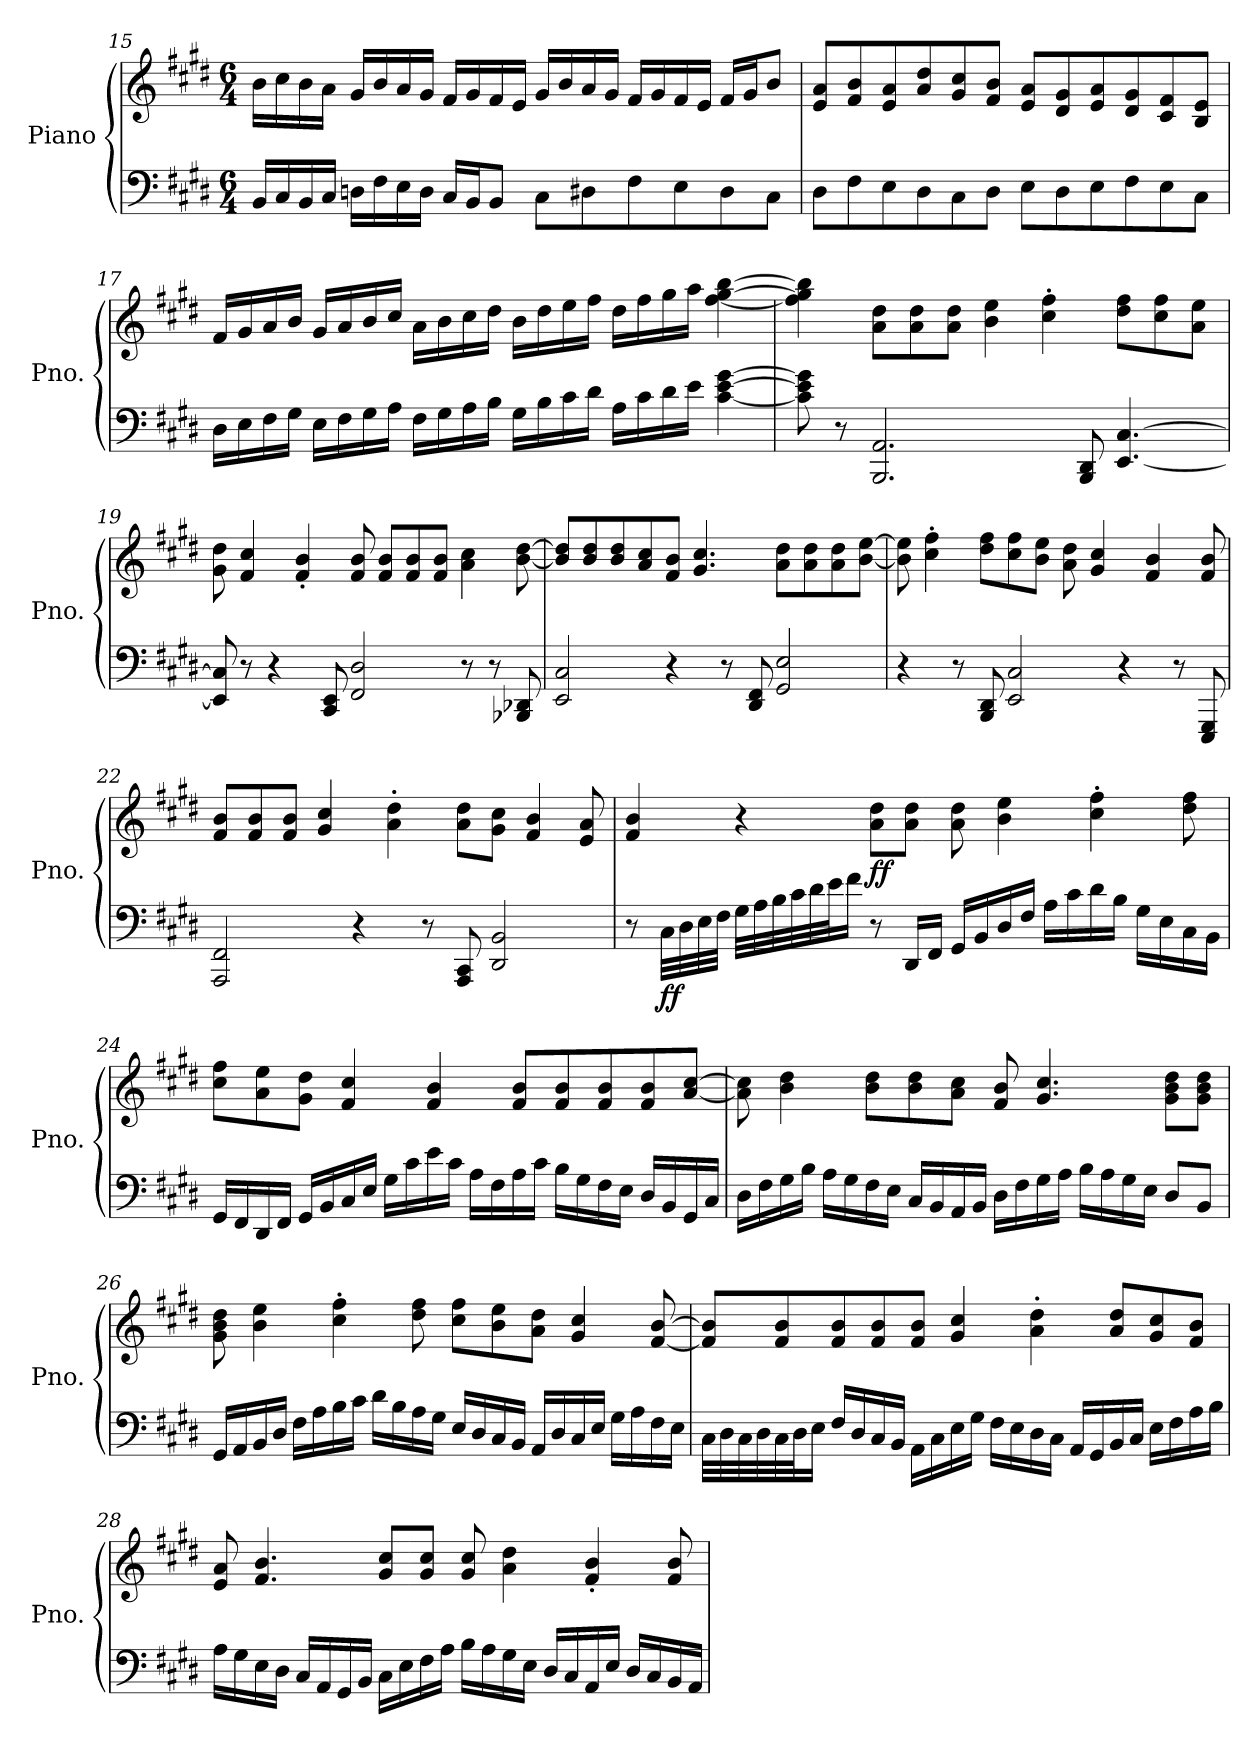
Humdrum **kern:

**kern	**kern	**dynam
*part1	*part1	*part1
*staff2	*staff1	*staff1/2
*I"Piano	*	*
*I'Pno.	*	*
*clefF4	*clefG2	*
*k[f#c#g#d#]	*k[f#c#g#d#]	*
*M6/4	*M6/4	*
=15	=15	=15
16BB/LL	16b\LL	.
16C#/	16cc#\	.
16BB/	16b\	.
16C#/JJ	16a\JJ	.
16Dn\LL	16g#/LL	.
16F#\	16b/	.
16E\	16a/	.
16D\JJ	16g#/JJ	.
16C#/LL	16f#/LL	.
16BB/J	16g#/	.
8BB/J	16f#/	.
.	16e/JJ	.
8C#\L	16g#/LL	.
.	16b/	.
8D#X\	16a/	.
.	16g#/JJ	.
8F#\	16f#/LL	.
.	16g#/	.
8E\	16f#/	.
.	16e/JJ	.
8D#\	16f#/LL	.
.	16g#/J	.
8C#\J	8b/J	.
!!LO:PB:g=z
=16	=16	=16
8D#\L	8e/ 8a/L	.
8F#\	8f#/ 8b/	.
8E\	8e/ 8a/	.
8D#\	8a/ 8dd#/	.
8C#\	8g#/ 8cc#/	.
8D#\J	8f#/ 8b/J	.
8E\L	8e/ 8a/L	.
8D#\	8d#/ 8g#/	.
8E\	8e/ 8a/	.
8F#\	8d#/ 8g#/	.
8E\	8c#/ 8f#/	.
8C#\J	8B/ 8e/J	.
=17	=17	=17
16D#\LL	16f#/LL	.
16E\	16g#/	.
16F#\	16a/	.
16G#\JJ	16b/JJ	.
16E\LL	16g#/LL	.
16F#\	16a/	.
16G#\	16b/	.
16A\JJ	16cc#/JJ	.
16F#\LL	16a\LL	.
16G#\	16b\	.
16A\	16cc#\	.
16B\JJ	16dd#\JJ	.
16G#\LL	16b\LL	.
16B\	16dd#\	.
16c#\	16ee\	.
16d#\JJ	16ff#\JJ	.
16A\LL	16dd#\LL	.
16c#\	16ff#\	.
16d#\	16gg#\	.
16e\JJ	16aa\JJ	.
[4c#\ [4e\ [4g#\	[4ff#\ [4gg#\ [4bb\	.
!!LO:LB:g=z
=18	=18	=18
8c#\] 8e\] 8g#\]	4ff#\] 4gg#\] 4bb\]	.
8r	.	.
!	!	!LO:DY:b=2
!	!	!LO:DY:n=1:b
2.BBB/ 2.AA/	8a\ 8dd#\L	mf mf
.	8a\ 8dd#\	.
.	8a\ 8dd#\J	.
.	4b\ 4ee\	.
.	4cc#\' 4ff#\'	.
8BBB/ 8DD#/	.	.
[4.EE/ [4.C#/	8dd#\ 8ff#\L	.
.	8cc#\ 8ff#\	.
.	8a\ 8ee\J	.
=19	=19	=19
8EE/] 8C#/]	8g#\ 8dd#\	.
8r	4f#/ 4cc#/	.
4r	.	.
.	4f#/' 4b/'	.
8CC#/ 8EE/	.	.
2FF#/ 2D#/	8f#/ 8b/	.
.	8f#/ 8b/L	.
.	8f#/ 8b/	.
.	8f#/ 8b/J	.
8r	4a\ 4cc#\	.
8r	.	.
8BBB-X/ 8DD-X/	[8b\ [8dd#\	.
=20	=20	=20
2EE/ 2C#/	8b/] 8dd#/]L	.
.	8b/ 8dd#/	.
.	8b/ 8dd#/	.
.	8a/ 8cc#/	.
4r	8f#/ 8b/J	.
.	4.g#/ 4.cc#/	.
8r	.	.
8DD#/ 8FF#/	.	.
2GG#/ 2E/	8a\ 8dd#\L	.
.	8a\ 8dd#\	.
.	8a\ 8dd#\	.
.	[8b\ [8ee\J	.
!!LO:LB:g=z
=21	=21	=21
4r	8b\] 8ee\]	.
.	4cc#\' 4ff#\'	.
8r	.	.
8BBB/ 8DD#/	8dd#\ 8ff#\L	.
2EE/ 2C#/	8cc#\ 8ff#\	.
.	8b\ 8ee\J	.
.	8a\ 8dd#\	.
.	4g#/ 4cc#/	.
4r	.	.
.	4f#/ 4b/	.
8r	.	.
8EEE/ 8GGG#/	8f#/ 8b/	.
=22	=22	=22
2AAA/ 2FF#/	8f#/ 8b/L	.
.	8f#/ 8b/	.
.	8f#/ 8b/J	.
.	4g#/ 4cc#/	.
4r	.	.
.	4a\' 4dd#\'	.
8r	.	.
8AAA/ 8CC#/	8a\ 8dd#\L	.
2DD#/ 2BB/	8g#\ 8cc#\J	.
.	4f#/ 4b/	.
.	8e/ 8a/	.
!!LO:LB:g=z
=23	=23	=23
8r	4f#/ 4b/	.
!	!	!LO:DY:b=2
32C#\LLL	.	ff
32D#\	.	.
32E\	.	.
32F#\JJJ	.	.
32G#\LLL	4r	.
32A\	.	.
32B\	.	.
32c#\	.	.
32d#\	.	.
32e\J	.	.
16f#\JJ	.	.
!	!	!LO:DY:b
8r	8a\ 8dd#\L	ff
16DD#/LL	8a\ 8dd#\J	.
16FF#/JJ	.	.
16GG#/LL	8a\ 8dd#\	.
16BB/	.	.
16D#/	4b\ 4ee\	.
16F#/JJ	.	.
16A\LL	.	.
16c#\	.	.
16d#\	4cc#\' 4ff#\'	.
16B\JJ	.	.
16G#\LL	.	.
16E\	.	.
16C#\	8dd#\ 8ff#\	.
16BB\JJ	.	.
!!LO:LB:g=z
=24	=24	=24
16GG#/LL	8cc#\ 8ff#\L	.
16FF#/	.	.
16DD#/	8a\ 8ee\	.
16FF#/JJ	.	.
16GG#/LL	8g#\ 8dd#\J	.
16BB/	.	.
16C#/	4f#/ 4cc#/	.
16E/JJ	.	.
16G#\LL	.	.
16c#\	.	.
16e\	4f#/ 4b/	.
16c#\JJ	.	.
16A\LL	.	.
16F#\	.	.
16A\	8f#/ 8b/L	.
16c#\JJ	.	.
16B\LL	8f#/ 8b/	.
16G#\	.	.
16F#\	8f#/ 8b/	.
16E\JJ	.	.
16D#/LL	8f#/ 8b/	.
16BB/	.	.
16GG#/	[8a/ [8cc#/J	.
16C#/JJ	.	.
=25	=25	=25
16D#\LL	8a\] 8cc#\]	.
16F#\	.	.
16G#\	4b\ 4dd#\	.
16B\JJ	.	.
16A\LL	.	.
16G#\	.	.
16F#\	8b\ 8dd#\L	.
16E\JJ	.	.
16C#/LL	8b\ 8dd#\	.
16BB/	.	.
16AA/	8a\ 8cc#\J	.
16BB/JJ	.	.
16D#\LL	8f#/ 8b/	.
16F#\	.	.
16G#\	4.g#/ 4.cc#/	.
16A\JJ	.	.
16B\LL	.	.
16A\	.	.
16G#\	.	.
16E\JJ	.	.
8D#/L	8g#\ 8b\ 8dd#\L	.
8BB/J	8g#\ 8b\ 8dd#\J	.
!!LO:LB:g=z
=26	=26	=26
16GG#/LL	8g#\ 8b\ 8dd#\	.
16AA/	.	.
16BB/	4b\ 4ee\	.
16D#/JJ	.	.
16F#\LL	.	.
16A\	.	.
16B\	4cc#\' 4ff#\'	.
16c#\JJ	.	.
16d#\LL	.	.
16B\	.	.
16A\	8dd#\ 8ff#\	.
16G#\JJ	.	.
16E/LL	8cc#\ 8ff#\L	.
16D#/	.	.
16C#/	8b\ 8ee\	.
16BB/JJ	.	.
16AA/LL	8a\ 8dd#\J	.
16D#/	.	.
16C#/	4g#/ 4cc#/	.
16E/JJ	.	.
16G#\LL	.	.
16A\	.	.
16F#\	[8f#/ [8b/	.
16E\JJ	.	.
!!LO:PB:g=z
=27	=27	=27
32C#\LLL	8f#/] 8b/]L	.
32D#\	.	.
32C#\	.	.
32D#\	.	.
32C#\	8f#/ 8b/	.
32D#\J	.	.
16E\JJ	.	.
16F#/LL	8f#/ 8b/	.
16D#/	.	.
16C#/	8f#/ 8b/	.
16BB/JJ	.	.
16AA\LL	8f#/ 8b/J	.
16C#\	.	.
16E\	4g#/ 4cc#/	.
16G#\JJ	.	.
16F#\LL	.	.
16E\	.	.
16D#\	4a\' 4dd#\'	.
16C#\JJ	.	.
16AA/LL	.	.
16GG#/	.	.
16BB/	8a/ 8dd#/L	.
16C#/JJ	.	.
16E\LL	8g#/ 8cc#/	.
16F#\	.	.
16A\	8f#/ 8b/J	.
16B\JJ	.	.
!!LO:LB:g=z
=28	=28	=28
16A\LL	8e/ 8a/	.
16G#\	.	.
16E\	4.f#/ 4.b/	.
16D#\JJ	.	.
16C#/LL	.	.
16AA/	.	.
16GG#/	.	.
16BB/JJ	.	.
16C#\LL	8g#/ 8cc#/L	.
16E\	.	.
16F#\	8g#/ 8cc#/J	.
16A\JJ	.	.
16B\LL	8g#/ 8cc#/	.
16A\	.	.
16G#\	4a\ 4dd#\	.
16E\JJ	.	.
16D#/LL	.	.
16C#/	.	.
16AA/	4f#/' 4b/'	.
16E/JJ	.	.
16D#/LL	.	.
16C#/	.	.
16BB/	8f#/ 8b/	.
16AA/JJ	.	.
=	=	=
*-	*-	*-
